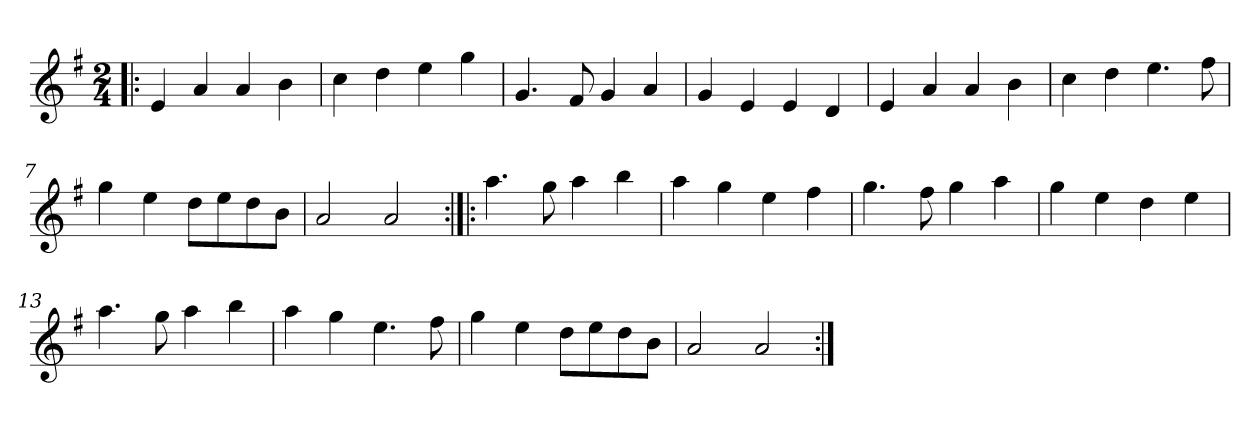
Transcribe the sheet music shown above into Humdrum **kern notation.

**kern
*part1
*staff1
*clefG2
*k[f#]
*G:
*M2/4
=1!|:
4e/
4a/
4a/
4b\
=2
4cc\
4dd\
4ee\
4gg\
=3
4.g/
8f#/
4g/
4a/
=4
4g/
4e/
4e/
4d/
=5
4e/
4a/
4a/
4b\
=6
4cc\
4dd\
4.ee\
8ff#\
=7
4gg\
4ee\
8dd\L
8ee\
8dd\
8b\J
=8
2a/
2a/
=9:|!|:
4.aa\
8gg\
4aa\
4bb\
!!LO:LB:g=z
=10
4aa\
4gg\
4ee\
4ff#\
=11
4.gg\
8ff#\
4gg\
4aa\
=12
4gg\
4ee\
4dd\
4ee\
=13
4.aa\
8gg\
4aa\
4bb\
=14
4aa\
4gg\
4.ee\
8ff#\
=15
4gg\
4ee\
8dd\L
8ee\
8dd\
8b\J
=16
2a/
2a/
=:|!
*-
